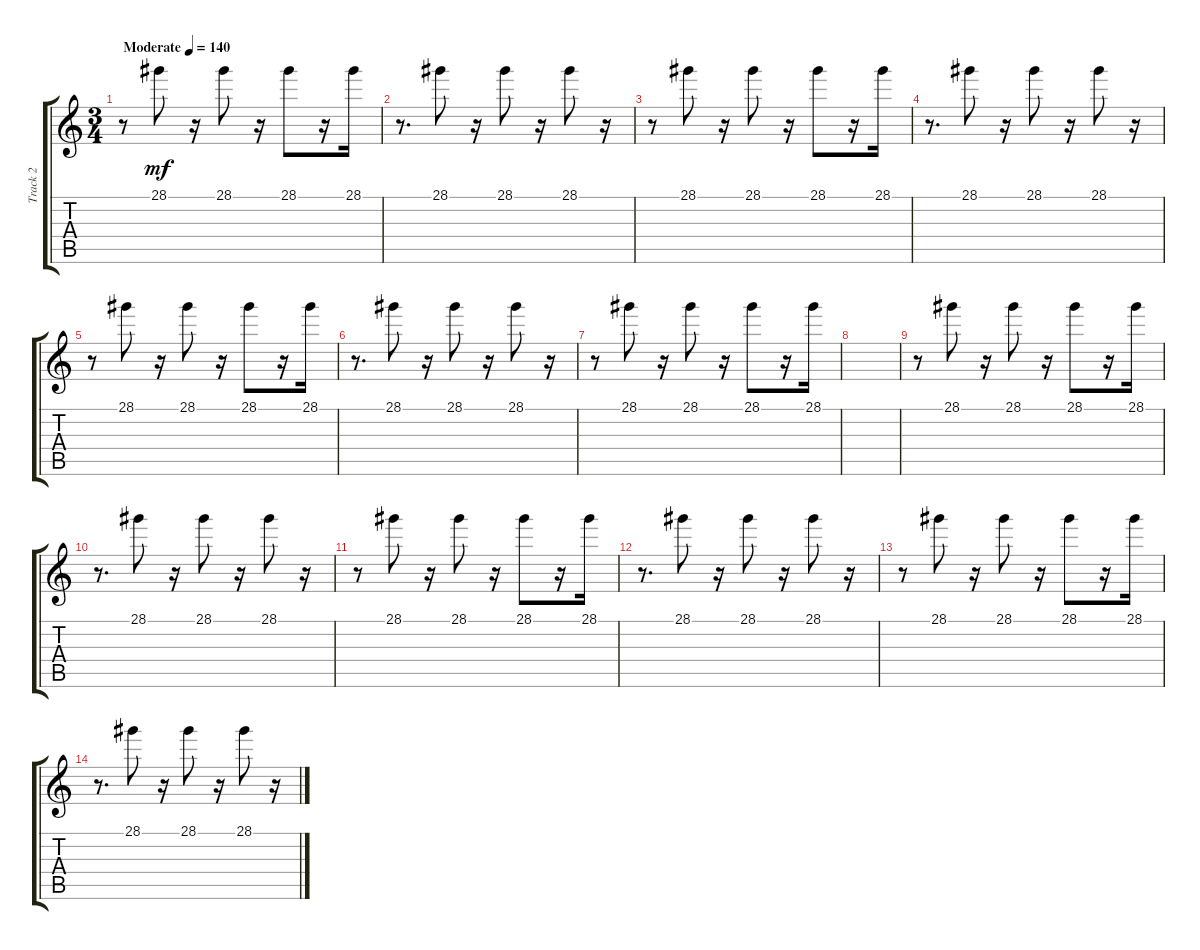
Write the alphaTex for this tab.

\track ("Track 2" "Track 2") {instrument acousticgrandpiano}
\staff {score tabs}
\tuning (E4 B3 G3 D3 A2 E2) {hide}
\ts (3 4)
\tempo (140 "Moderate")
\clef g2
\ks c
r.8{dy mf instrument acousticgrandpiano} 28.1.8 r.16 28.1.8 r.16 28.1.8 r.16 28.1.16 |
r.8{d} 28.1.8 r.16 28.1.8 r.16 28.1.8 r.16 |
r.8 28.1.8 r.16 28.1.8 r.16 28.1.8 r.16 28.1.16 |
r.8{d} 28.1.8 r.16 28.1.8 r.16 28.1.8 r.16 |
r.8 28.1.8 r.16 28.1.8 r.16 28.1.8 r.16 28.1.16 |
r.8{d} 28.1.8 r.16 28.1.8 r.16 28.1.8 r.16 |
r.8 28.1.8 r.16 28.1.8 r.16 28.1.8 r.16 28.1.16 |
|
r.8 28.1.8 r.16 28.1.8 r.16 28.1.8 r.16 28.1.16 |
r.8{d} 28.1.8 r.16 28.1.8 r.16 28.1.8 r.16 |
r.8 28.1.8 r.16 28.1.8 r.16 28.1.8 r.16 28.1.16 |
r.8{d} 28.1.8 r.16 28.1.8 r.16 28.1.8 r.16 |
r.8 28.1.8 r.16 28.1.8 r.16 28.1.8 r.16 28.1.16 |
r.8{d} 28.1.8 r.16 28.1.8 r.16 28.1.8 r.16
